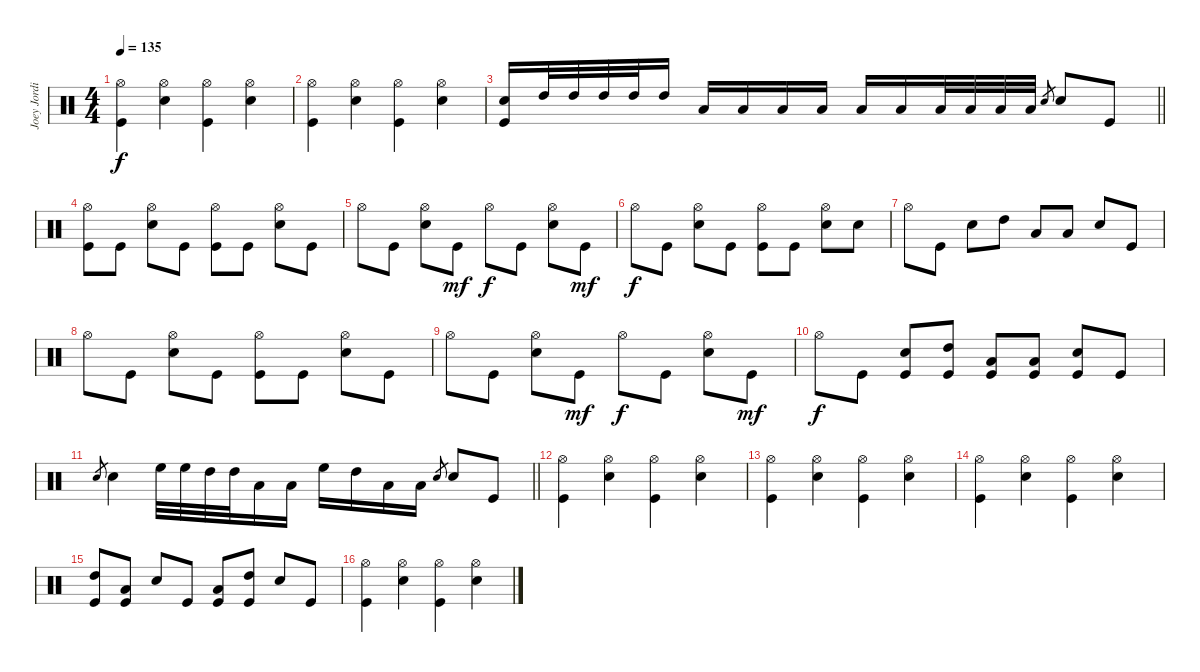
\track ("Joey Jordison" "Joey Jordi") {instrument percussion}
\staff {score}
\articulation defaults
\ts (4 4)
\tempo 135
\clef neutral
\ks c
("Hi-Hat (open)" "Kick (hit)").4{dy f} ("Hi-Hat (open)" "Electric Snare (hit)").4 ("Hi-Hat (open)" "Kick (hit)").4 ("Hi-Hat (open)" "Electric Snare (hit)").4 |
("Hi-Hat (open)" "Kick (hit)").4 ("Hi-Hat (open)" "Electric Snare (hit)").4 ("Hi-Hat (open)" "Kick (hit)").4 ("Hi-Hat (open)" "Electric Snare (hit)").4 |
\barLineRight lightlight
("Electric Snare (hit)" "Kick (hit)").16 "High Tom (hit)".32 "High Tom (hit)".32 "High Tom (hit)".32 "High Tom (hit)".32 "High Tom (hit)".16 "Low Tom (hit)".16 "Low Tom (hit)".16 "Low Tom (hit)".16 "Low Tom (hit)".16 "Low Floor Tom (hit)".16 "Low Floor Tom (hit)".16 "Low Floor Tom (hit)".32 "Low Floor Tom (hit)".32 "Low Floor Tom (hit)".32 "Low Floor Tom (hit)".32 "Electric Snare (hit)".8{gr} "Electric Snare (hit)".8 "Kick (hit)".8 |
("Hi-Hat (open)" "Kick (hit)").8 "Kick (hit)".8 ("Hi-Hat (open)" "Electric Snare (hit)").8 "Kick (hit)".8 ("Hi-Hat (open)" "Kick (hit)").8 "Kick (hit)".8 ("Hi-Hat (open)" "Electric Snare (hit)").8 "Kick (hit)".8 |
"Hi-Hat (open)".8 "Kick (hit)".8 ("Hi-Hat (open)" "Electric Snare (hit)").8 "Kick (hit)".8{dy mf} "Hi-Hat (open)".8{dy f} "Kick (hit)".8 ("Hi-Hat (open)" "Electric Snare (hit)").8 "Kick (hit)".8{dy mf} |
"Hi-Hat (open)".8{dy f} "Kick (hit)".8 ("Hi-Hat (open)" "Electric Snare (hit)").8 "Kick (hit)".8 ("Hi-Hat (open)" "Kick (hit)").8 "Kick (hit)".8 ("Hi-Hat (open)" "Electric Snare (hit)").8 "Electric Snare (hit)".8 |
"Hi-Hat (open)".8 "Kick (hit)".8 "Electric Snare (hit)".8 "High Tom (hit)".8 "Low Tom (hit)".8 "Low Floor Tom (hit)".8 "Electric Snare (hit)".8 "Kick (hit)".8 |
"Hi-Hat (open)".8 "Kick (hit)".8 ("Hi-Hat (open)" "Electric Snare (hit)").8 "Kick (hit)".8 ("Hi-Hat (open)" "Kick (hit)").8 "Kick (hit)".8 ("Hi-Hat (open)" "Electric Snare (hit)").8 "Kick (hit)".8 |
"Hi-Hat (open)".8 "Kick (hit)".8 ("Hi-Hat (open)" "Electric Snare (hit)").8 "Kick (hit)".8{dy mf} "Hi-Hat (open)".8{dy f} "Kick (hit)".8 ("Hi-Hat (open)" "Electric Snare (hit)").8 "Kick (hit)".8{dy mf} |
"Hi-Hat (open)".8{dy f} "Kick (hit)".8 ("Electric Snare (hit)" "Kick (hit)").8 ("High Tom (hit)" "Kick (hit)").8 ("Low Tom (hit)" "Kick (hit)").8 ("Low Floor Tom (hit)" "Kick (hit)").8 ("Electric Snare (hit)" "Kick (hit)").8 "Kick (hit)".8 |
\barLineRight lightlight "Electric Snare (hit)".8{gr} "Electric Snare (hit)".4 "High Floor Tom (hit)".32 "High Floor Tom (hit)".32 "High Tom (hit)".32 "High Tom (hit)".32 "Low Tom (hit)".16 "Low Floor Tom (hit)".16 "High Floor Tom (hit)".16 "High Tom (hit)".16 "Low Tom (hit)".16 "Low Floor Tom (hit)".16 "Electric Snare (hit)".8{gr} "Electric Snare (hit)".8 "Kick (hit)".8
|
("Hi-Hat (open)" "Kick (hit)").4 ("Hi-Hat (open)" "Electric Snare (hit)").4 ("Hi-Hat (open)" "Kick (hit)").4 ("Hi-Hat (open)" "Electric Snare (hit)").4 |
("Hi-Hat (open)" "Kick (hit)").4 ("Hi-Hat (open)" "Electric Snare (hit)").4 ("Hi-Hat (open)" "Kick (hit)").4 ("Hi-Hat (open)" "Electric Snare (hit)").4 |
("Hi-Hat (open)" "Kick (hit)").4 ("Hi-Hat (open)" "Electric Snare (hit)").4 ("Hi-Hat (open)" "Kick (hit)").4 ("Hi-Hat (open)" "Electric Snare (hit)").4 |
("High Tom (hit)" "Kick (hit)").8 ("Low Tom (hit)" "Kick (hit)").8 "Electric Snare (hit)".8 "Kick (hit)".8 ("Low Tom (hit)" "Kick (hit)").8 ("High Tom (hit)" "Kick (hit)").8 "Electric Snare (hit)".8 "Kick (hit)".8 |
("Hi-Hat (open)" "Kick (hit)").4 ("Hi-Hat (open)" "Electric Snare (hit)").4 ("Hi-Hat (open)" "Kick (hit)").4 ("Hi-Hat (open)" "Electric Snare (hit)").4
